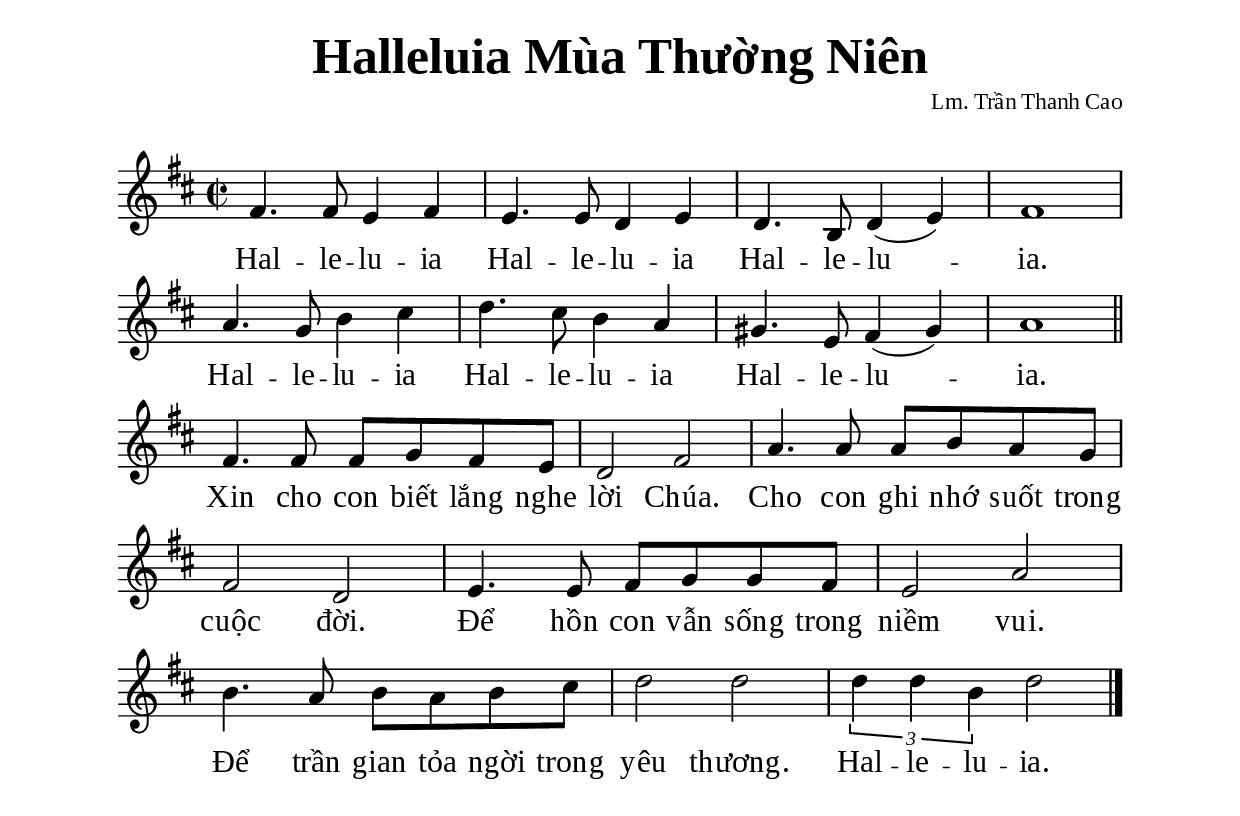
% Cài đặt chung
\version "2.20.0"
\include "english.ly"

\header {
  title = \markup { \fontsize #3 "Halleluia Mùa Thường Niên" }
  poet = " "
  composer = "Lm. Trần Thanh Cao"
  arranger = " "
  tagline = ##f
}

\paper {
  #(set-paper-size "a4")
  top-margin = 10\mm
  bottom-margin = 10\mm
  left-margin = 20\mm
  right-margin = 20\mm
  indent = #0
  #(define fonts
    (make-pango-font-tree
      "Liberation Serif"
      "Liberation Serif"
      "Liberation Serif"
      (/ 20 20)))
  page-count = #1
}

% Nhạc phiên khúc
nhacPhienKhucMot = \relative c' {
  fs4. fs8 e4 fs |
  e4. e8 d4 e |
  d4. b8 d4 (e) |
  fs1 \break
  a4. g8 b4 cs |
  d4. cs8 b4 a |
  gs4. e8 fs4 (gs) |
  a1 \bar "||" \break
  fs4. fs8 fs g fs e |
  d2 fs |
  a4. a8 a b a g |
  fs2 d |
  e4. e8 fs g g fs |
  e2 a |
  b4. a8 b a b cs |
  d2 d |
  \tuplet 3/2 { d4 d b } d2 \bar "|."
}

% Lời phiên khúc
loiPhienKhucMot = \lyricmode {
  Hal -- le -- lu -- ia Hal -- le -- lu -- ia Hal -- le -- lu -- ia.
  Hal -- le -- lu -- ia Hal -- le -- lu -- ia Hal -- le -- lu -- ia.
  Xin cho con biết lắng nghe lời Chúa.
  Cho con ghi nhớ suốt trong cuộc đời.
  Để hồn con vẫn sống trong niềm vui.
  Để trần gian tỏa ngời trong yêu thương.
  Hal -- le -- lu -- ia.
}


% Dàn trang
\score {
  \new ChoirStaff <<
    \new Staff = phienKhuc \with {
        \magnifyStaff #(magstep +1)
      }
      <<
      \new Voice = beSop {
        \key d \major \time 2/2 \nhacPhienKhucMot
      }
    >>
    \new Lyrics \lyricsto beSop \loiPhienKhucMot
  >>
  \layout {
    \override Lyrics.LyricText.font-size = #+3
    \override Lyrics.LyricSpace.minimum-distance = #1.0
    \override Score.BarNumber.break-visibility = ##(#f #f #f)
    \override Score.SpacingSpanner.uniform-stretching = ##t
  } 
}
